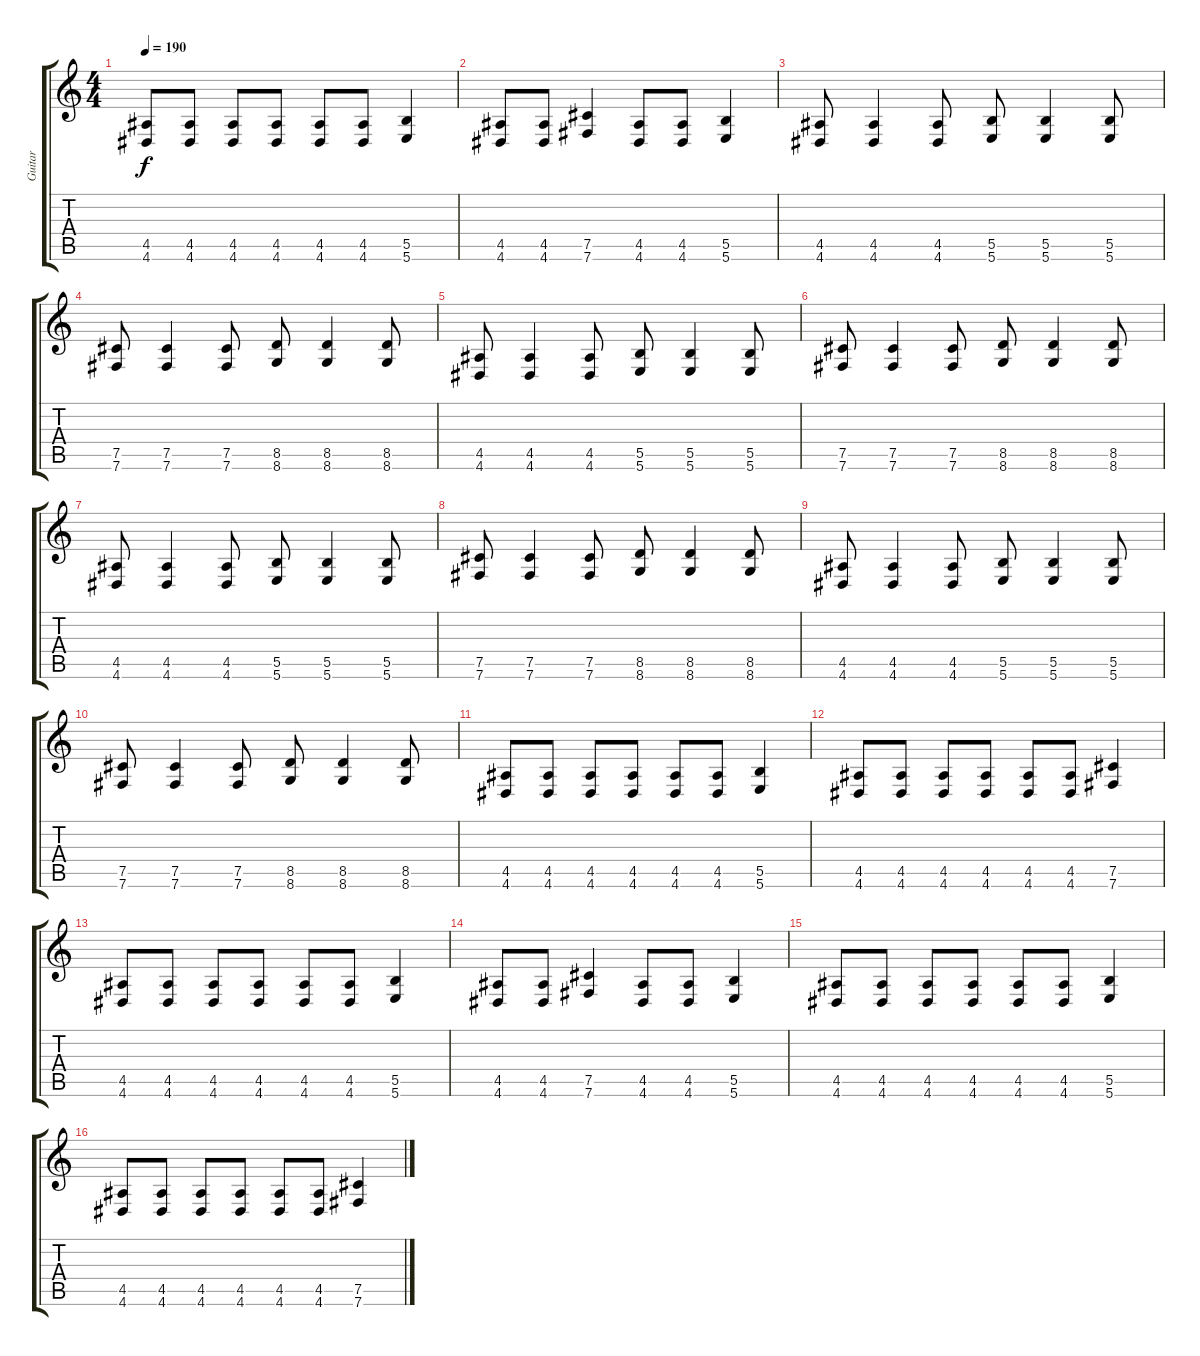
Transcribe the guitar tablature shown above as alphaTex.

\track ("Guitar" "Guitar") {instrument overdrivenguitar}
\staff {score tabs}
\tuning (Db4 Ab3 E3 B2 Gb2 B1) {hide}
\ts (4 4)
\tempo 190
\clef g2
\ks c
(4.5 4.6).8{dy f} (4.5 4.6).8 (4.5 4.6).8 (4.5 4.6).8 (4.5 4.6).8 (4.5 4.6).8 (5.5 5.6).4 |
(4.5 4.6).8 (4.5 4.6).8 (7.5 7.6).4 (4.5 4.6).8 (4.5 4.6).8 (5.5 5.6).4 |
(4.5 4.6).8 (4.5 4.6).4 (4.5 4.6).8 (5.5 5.6).8 (5.5 5.6).4 (5.5 5.6).8 |
(7.5 7.6).8 (7.5 7.6).4 (7.5 7.6).8 (8.5 8.6).8 (8.5 8.6).4 (8.5 8.6).8 |
(4.5 4.6).8 (4.5 4.6).4 (4.5 4.6).8 (5.5 5.6).8 (5.5 5.6).4 (5.5 5.6).8 |
(7.5 7.6).8 (7.5 7.6).4 (7.5 7.6).8 (8.5 8.6).8 (8.5 8.6).4 (8.5 8.6).8 |
(4.5 4.6).8 (4.5 4.6).4 (4.5 4.6).8 (5.5 5.6).8 (5.5 5.6).4 (5.5 5.6).8 |
(7.5 7.6).8 (7.5 7.6).4 (7.5 7.6).8 (8.5 8.6).8 (8.5 8.6).4 (8.5 8.6).8 |
(4.5 4.6).8 (4.5 4.6).4 (4.5 4.6).8 (5.5 5.6).8 (5.5 5.6).4 (5.5 5.6).8 |
(7.5 7.6).8 (7.5 7.6).4 (7.5 7.6).8 (8.5 8.6).8 (8.5 8.6).4 (8.5 8.6).8 |
(4.5 4.6).8 (4.5 4.6).8 (4.5 4.6).8 (4.5 4.6).8 (4.5 4.6).8 (4.5 4.6).8 (5.5 5.6).4 |
(4.5 4.6).8 (4.5 4.6).8 (4.5 4.6).8 (4.5 4.6).8 (4.5 4.6).8 (4.5 4.6).8 (7.5 7.6).4 |
(4.5 4.6).8 (4.5 4.6).8 (4.5 4.6).8 (4.5 4.6).8 (4.5 4.6).8 (4.5 4.6).8 (5.5 5.6).4 |
(4.5 4.6).8 (4.5 4.6).8 (7.5 7.6).4 (4.5 4.6).8 (4.5 4.6).8 (5.5 5.6).4 |
(4.5 4.6).8 (4.5 4.6).8 (4.5 4.6).8 (4.5 4.6).8 (4.5 4.6).8 (4.5 4.6).8 (5.5 5.6).4 |
(4.5 4.6).8 (4.5 4.6).8 (4.5 4.6).8 (4.5 4.6).8 (4.5 4.6).8 (4.5 4.6).8 (7.5 7.6).4
